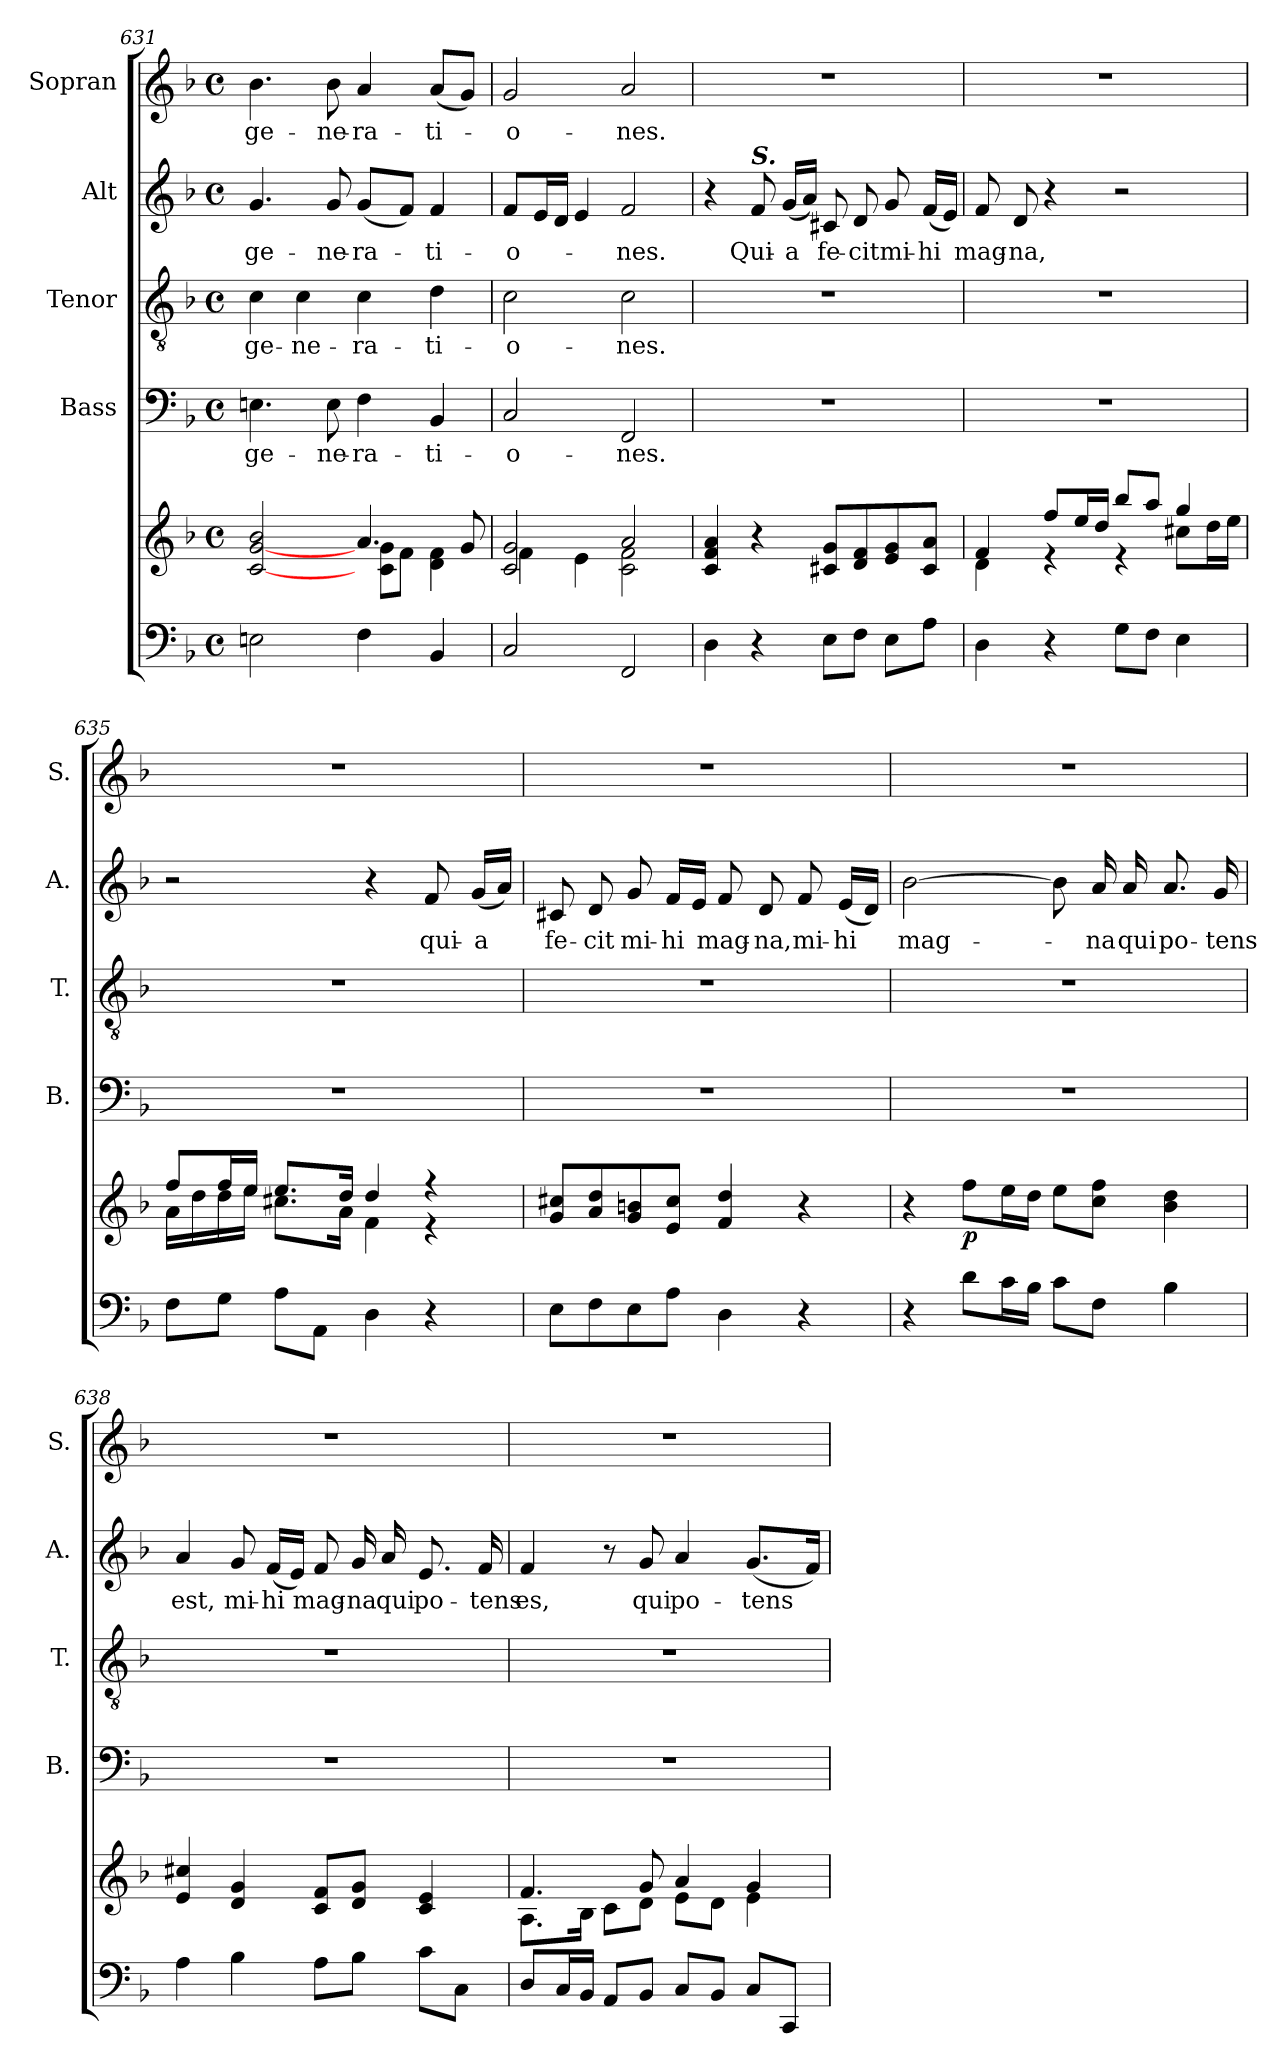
**kern	**kern	**dynam	**kern	**text	**kern	**text	**kern	**text	**kern	**text
*part5	*part5	*part5	*part4	*part4	*part3	*part3	*part2	*part2	*part1	*part1
*staff6	*staff5	*staff5/6	*staff4	*staff4	*staff3	*staff3	*staff2	*staff2	*staff1	*staff1
*	*	*	*I"Bass	*	*I"Tenor	*	*I"Alt	*	*I"Sopran	*
*	*	*	*I'B.	*	*I'T.	*	*I'A.	*	*I'S.	*
*clefF4	*clefG2	*	*clefF4	*	*clefGv2	*	*clefG2	*	*clefG2	*
*k[b-]	*k[b-]	*	*k[b-]	*	*k[b-]	*	*k[b-]	*	*k[b-]	*
*F:	*F:	*	*F:	*	*F:	*	*F:	*	*F:	*
*M4/4	*M4/4	*	*M4/4	*	*M4/4	*	*M4/4	*	*M4/4	*
*met(c)	*met(c)	*	*met(c)	*	*met(c)	*	*met(c)	*	*met(c)	*
=631	=631	=631	=631	=631	=631	=631	=631	=631	=631	=631
*	*^	*	*	*	*	*	*	*	*	*
!	!	!	!	!	!LO:LY:b	!	!LO:LY:b	!	!LO:LY:b	!	!LO:LY:b
2En\	[<2c/ [>2g/ 2b-/	2ryy	.	4.En\	ge-	4c\	ge-	4.g/	ge-	4.b-\	ge-
!	!	!	!	!	!	!	!LO:LY:b	!	!	!	!
.	.	.	.	.	.	4c\	-ne-	.	.	.	.
!	!	!	!	!	!LO:LY:b	!	!	!	!LO:LY:b	!	!LO:LY:b
.	.	.	.	8E\	-ne-	.	.	8g/	-ne-	8b-\	-ne-
!	!	!	!	!	!LO:LY:b	!	!LO:LY:b	!	!LO:LY:b	!	!LO:LY:b
4F\	4.a/	8c\ 8g\L	.	4F\	-ra-	4c\	-ra-	(<8g/L	-ra-	4a/	-ra-
.	.	8f\J	.	.	.	.	.	8f/J)	.	.	.
!	!	!	!	!	!LO:LY:b	!	!LO:LY:b	!	!LO:LY:b	!	!LO:LY:b
4BB-/	.	4d\ 4f\	.	4BB-/	-ti-	4d\	-ti-	4f/	-ti-	(<8a/L	-ti-
.	8g/	.	.	.	.	.	.	.	.	8g/J)	.
=632	=632	=632	=632	=632	=632	=632	=632	=632	=632	=632	=632
!	!	!	!	!	!LO:LY:b	!	!LO:LY:b	!	!LO:LY:b	!	!LO:LY:b
2C/	2c/ 2g/	4f\	.	2C/	-o-	2c\	-o-	8f/L	-o-	2g/	-o-
.	.	.	.	.	.	.	.	16e/L	.	.	.
.	.	.	.	.	.	.	.	16d/JJ	.	.	.
.	.	4e\	.	.	.	.	.	4e/	.	.	.
!	!	!	!	!	!LO:LY:b	!	!LO:LY:b	!	!LO:LY:b	!	!LO:LY:b
2FF/	2a/	2c\ 2f\	.	2FF/	-nes.	2c\	-nes.	2f/	-nes.	2a/	-nes.
!!LO:PB:g=z
=633	=633	=633	=633	=633	=633	=633	=633	=633	=633	=633	=633
!	!LO:TX:b:Bi:t=S.	!	!	!	!	!	!	!	!	!	!
*	*v	*v	*	*	*	*	*	*	*	*	*
4D\	4c/ 4f/ 4a/	.	1r	.	1r	.	4r	.	1r	.
!	!	!	!	!	!	!	!LO:TX:a:Bi:t=S.	!	!	!
!	!	!	!	!	!	!	!	!LO:LY:b	!	!
4r	4r	.	.	.	.	.	8f/	Qui-	.	.
!	!	!	!	!	!	!	!	!LO:LY:b	!	!
.	.	.	.	.	.	.	(<16g/LL	-a	.	.
.	.	.	.	.	.	.	16a/JJ)	.	.	.
!	!	!	!	!	!	!	!	!LO:LY:b	!	!
8E\L	8c#X/ 8g/L	.	.	.	.	.	8c#X/	fe-	.	.
!	!	!	!	!	!	!	!	!LO:LY:b	!	!
8F\J	8d/ 8f/	.	.	.	.	.	8d/	-cit	.	.
!	!	!	!	!	!	!	!	!LO:LY:b	!	!
8E\L	8e/ 8g/	.	.	.	.	.	8g/	mi-	.	.
!	!	!	!	!	!	!	!	!LO:LY:b	!	!
8A\J	8c#/ 8a/J	.	.	.	.	.	(<16f/LL	-hi	.	.
.	.	.	.	.	.	.	16e/JJ)	.	.	.
=634	=634	=634	=634	=634	=634	=634	=634	=634	=634	=634
*	*^	*	*	*	*	*	*	*	*	*
!	!	!	!	!	!	!	!	!	!LO:LY:b	!	!
4D\	4f/	4d\	.	1r	.	1r	.	8f/	mag-	1r	.
!	!	!	!	!	!	!	!	!	!LO:LY:b	!	!
.	.	.	.	.	.	.	.	8d/	-na,	.	.
4r	8ff/L	4re	.	.	.	.	.	4r	.	.	.
.	16ee/L	.	.	.	.	.	.	.	.	.	.
.	16dd/JJ	.	.	.	.	.	.	.	.	.	.
8G\L	8bb-/L	4re	.	.	.	.	.	2r	.	.	.
8F\J	8aa/J	.	.	.	.	.	.	.	.	.	.
4E\	4gg/	8cc#X\L	.	.	.	.	.	.	.	.	.
.	.	16dd\L	.	.	.	.	.	.	.	.	.
.	.	16ee\JJ	.	.	.	.	.	.	.	.	.
=635	=635	=635	=635	=635	=635	=635	=635	=635	=635	=635	=635
8F\L	8ff/L	16a\LL	.	1r	.	1r	.	2r	.	1r	.
.	.	16dd\	.	.	.	.	.	.	.	.	.
8G\J	16ff/L	16dd\	.	.	.	.	.	.	.	.	.
.	16ee/JJ	16ee\JJ	.	.	.	.	.	.	.	.	.
8A\L	8.ee/L	8.cc#X\L	.	.	.	.	.	.	.	.	.
8AA\J	.	.	.	.	.	.	.	.	.	.	.
.	16dd/Jk	16a\Jk	.	.	.	.	.	.	.	.	.
4D\	4dd/	4f\	.	.	.	.	.	4r	.	.	.
!	!	!	!	!	!	!	!	!	!LO:LY:b	!	!
4r	4r	4r	.	.	.	.	.	8f/	qui-	.	.
!	!	!	!	!	!	!	!	!	!LO:LY:b	!	!
.	.	.	.	.	.	.	.	(<16g/LL	-a	.	.
.	.	.	.	.	.	.	.	16a/JJ)	.	.	.
*	*v	*v	*	*	*	*	*	*	*	*	*
!!LO:LB:g=z
=636	=636	=636	=636	=636	=636	=636	=636	=636	=636	=636
!	!	!	!	!	!	!	!	!LO:LY:b	!	!
8E\L	8g/ 8cc#X/L	.	1r	.	1r	.	8c#X/	fe-	1r	.
!	!	!	!	!	!	!	!	!LO:LY:b	!	!
8F\	8a/ 8dd/	.	.	.	.	.	8d/	-cit	.	.
!	!	!	!	!	!	!	!	!LO:LY:b	!	!
8E\	8g/ 8bn/	.	.	.	.	.	8g/	mi-	.	.
!	!	!	!	!	!	!	!	!LO:LY:b	!	!
8A\J	8e/ 8cc#/J	.	.	.	.	.	16f/LL	-hi	.	.
.	.	.	.	.	.	.	16e/JJ	.	.	.
!	!	!	!	!	!	!	!	!LO:LY:b	!	!
4D\	4f/ 4dd/	.	.	.	.	.	8f/	mag-	.	.
!	!	!	!	!	!	!	!	!LO:LY:b	!	!
.	.	.	.	.	.	.	8d/	-na,	.	.
!	!	!	!	!	!	!	!	!LO:LY:b	!	!
4r	4r	.	.	.	.	.	8f/	mi-	.	.
!	!	!	!	!	!	!	!	!LO:LY:b	!	!
.	.	.	.	.	.	.	(<16e/LL	-hi	.	.
.	.	.	.	.	.	.	16d/JJ)	.	.	.
=637	=637	=637	=637	=637	=637	=637	=637	=637	=637	=637
!	!	!	!	!	!	!	!	!LO:LY:b	!	!
4r	4r	.	1r	.	1r	.	[2b-\	mag-	1r	.
!	!	!LO:DY:b	!	!	!	!	!	!	!	!
8d\L	8ff\L	p	.	.	.	.	.	.	.	.
16c\L	16ee\L	.	.	.	.	.	.	.	.	.
16B-\JJ	16dd\JJ	.	.	.	.	.	.	.	.	.
8c\L	8ee\L	.	.	.	.	.	8b-\]	.	.	.
!	!	!	!	!	!	!	!	!LO:LY:b	!	!
8F\J	8cc\ 8ff\J	.	.	.	.	.	16a/	-na	.	.
!	!	!	!	!	!	!	!	!LO:LY:b	!	!
.	.	.	.	.	.	.	16a/	qui	.	.
!	!	!	!	!	!	!	!	!LO:LY:b	!	!
4B-\	4b-\ 4dd\	.	.	.	.	.	8.a/	po-	.	.
!	!	!	!	!	!	!	!	!LO:LY:b	!	!
.	.	.	.	.	.	.	16g/	-tens	.	.
=638	=638	=638	=638	=638	=638	=638	=638	=638	=638	=638
!	!	!	!	!	!	!	!	!LO:LY:b	!	!
4A\	4e/ 4cc#X/	.	1r	.	1r	.	4a/	est,	1r	.
!	!	!	!	!	!	!	!	!LO:LY:b	!	!
4B-\	4d/ 4g/	.	.	.	.	.	8g/	mi-	.	.
!	!	!	!	!	!	!	!	!LO:LY:b	!	!
.	.	.	.	.	.	.	(<16f/LL	-hi	.	.
.	.	.	.	.	.	.	16e/JJ)	.	.	.
!	!	!	!	!	!	!	!	!LO:LY:b	!	!
8A\L	8c/ 8f/L	.	.	.	.	.	8f/	mag-	.	.
!	!	!	!	!	!	!	!	!LO:LY:b	!	!
8B-\J	8d/ 8g/J	.	.	.	.	.	16g/	-na	.	.
!	!	!	!	!	!	!	!	!LO:LY:b	!	!
.	.	.	.	.	.	.	16a/	qui	.	.
!	!	!	!	!	!	!	!	!LO:LY:b	!	!
8c\L	4c/ 4e/	.	.	.	.	.	8.e/	po-	.	.
8C\J	.	.	.	.	.	.	.	.	.	.
!	!	!	!	!	!	!	!	!LO:LY:b	!	!
.	.	.	.	.	.	.	16f/	-tens	.	.
!!LO:PB:g=z
=639	=639	=639	=639	=639	=639	=639	=639	=639	=639	=639
*	*^	*	*	*	*	*	*	*	*	*
!	!	!	!	!	!	!	!	!	!LO:LY:b	!	!
8D/L	4.f/	8.A\L	.	1r	.	1r	.	4f/	es,	1r	.
16C/L	.	.	.	.	.	.	.	.	.	.	.
16BB-/JJ	.	16B-\Jk	.	.	.	.	.	.	.	.	.
8AA/L	.	8c\L	.	.	.	.	.	8r	.	.	.
!	!	!	!	!	!	!	!	!	!LO:LY:b	!	!
8BB-/J	8g/	8d\J	.	.	.	.	.	8g/	qui	.	.
!	!	!	!	!	!	!	!	!	!LO:LY:b	!	!
8C/L	4a/	8e\L	.	.	.	.	.	4a/	po-	.	.
8BB-/J	.	8d\J	.	.	.	.	.	.	.	.	.
!	!	!	!	!	!	!	!	!	!LO:LY:b	!	!
8C/L	4g/	4e\	.	.	.	.	.	(<8.g/L	-tens	.	.
8CC/J	.	.	.	.	.	.	.	.	.	.	.
.	.	.	.	.	.	.	.	16f/Jk)	.	.	.
*	*v	*v	*	*	*	*	*	*	*	*	*
=	=	=	=	=	=	=	=	=	=	=
*-	*-	*-	*-	*-	*-	*-	*-	*-	*-	*-
